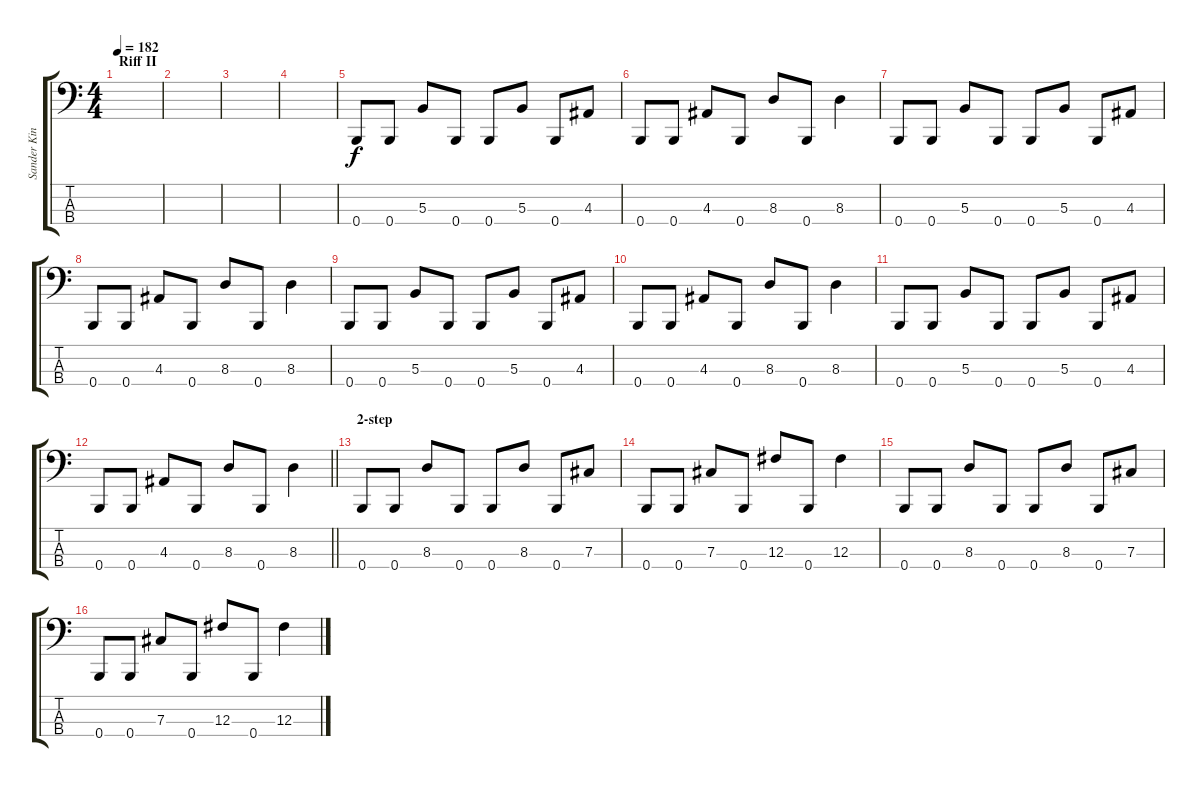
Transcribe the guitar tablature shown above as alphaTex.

\track ("Sander Kink" "Sander Kin") {instrument electricbasspick}
\staff {score tabs}
\tuning (E2 B1 Gb1 B0) {hide}
\ts (4 4)
\section ("" "Riff II")
\tempo 182
\clef f4
\ks c
|
|
|
|
0.4.8 0.4.8 5.3.8 0.4.8 0.4.8 5.3.8 0.4.8 4.3.8 |
0.4.8 0.4.8 4.3.8 0.4.8 8.3.8 0.4.8 8.3.4 |
0.4.8 0.4.8 5.3.8 0.4.8 0.4.8 5.3.8 0.4.8 4.3.8 |
0.4.8 0.4.8 4.3.8 0.4.8 8.3.8 0.4.8 8.3.4 |
0.4.8 0.4.8 5.3.8 0.4.8 0.4.8 5.3.8 0.4.8 4.3.8 |
0.4.8 0.4.8 4.3.8 0.4.8 8.3.8 0.4.8 8.3.4 |
0.4.8 0.4.8 5.3.8 0.4.8 0.4.8 5.3.8 0.4.8 4.3.8 |
\barLineRight lightlight
0.4.8 0.4.8 4.3.8 0.4.8 8.3.8 0.4.8 8.3.4 |
\section ("" "2-step")
0.4.8 0.4.8 8.3.8 0.4.8 0.4.8 8.3.8 0.4.8 7.3.8 |
0.4.8 0.4.8 7.3.8 0.4.8 12.3.8 0.4.8 12.3.4 |
0.4.8 0.4.8 8.3.8 0.4.8 0.4.8 8.3.8 0.4.8 7.3.8 |
0.4.8 0.4.8 7.3.8 0.4.8 12.3.8 0.4.8 12.3.4
